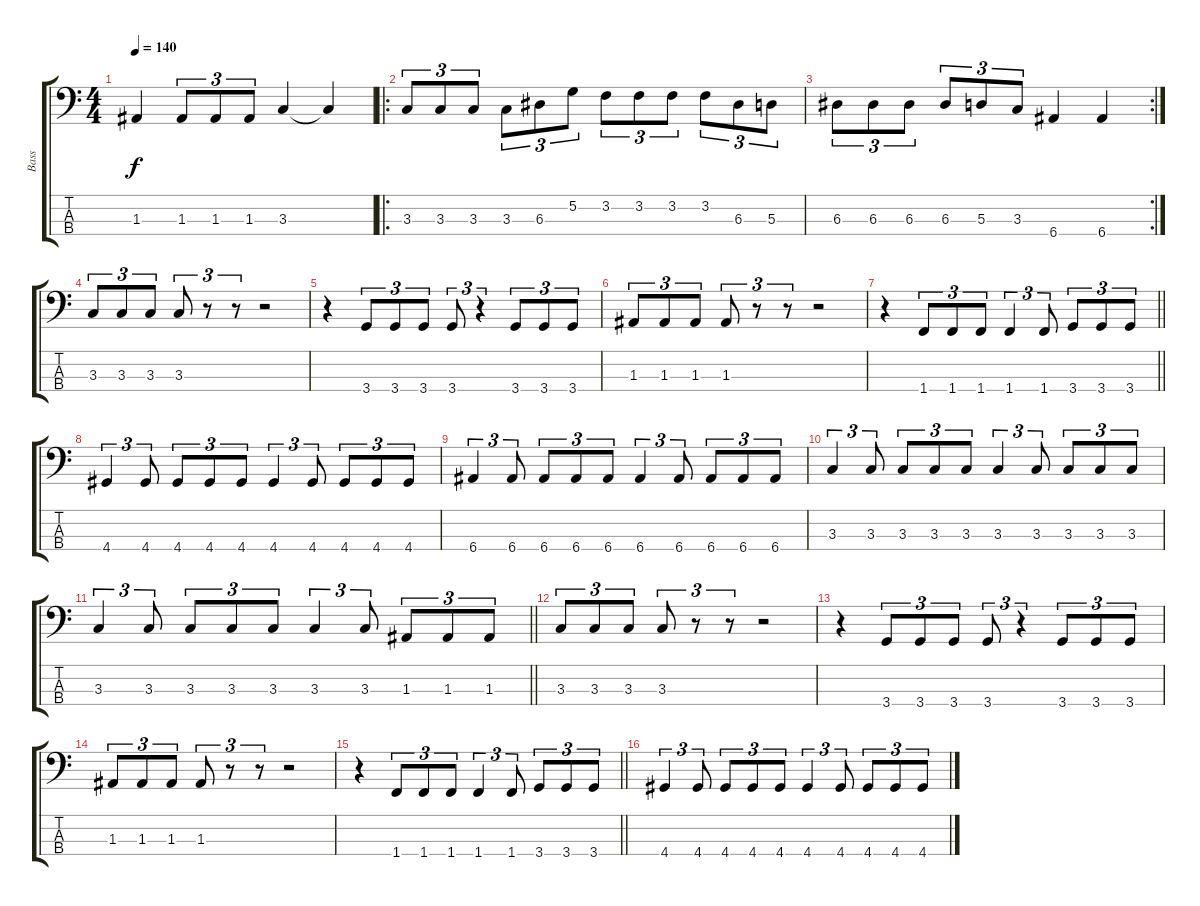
\track ("Bass" "Bass") {instrument electricbasspick}
\staff {score tabs}
\tuning (G2 D2 A1 E1) {hide}
\ts (4 4)
\tempo 140
\clef f4
\ks c
1.3.4{dy f} 1.3.8{tu (3 2)} 1.3.8{tu (3 2)} 1.3.8{tu (3 2)} 3.3.4 3.3{t}.4 |
\ro
3.3.8{tu (3 2)} 3.3.8{tu (3 2)} 3.3.8{tu (3 2)} 3.3.8{tu (3 2)} 6.3.8{tu (3 2)} 5.2.8{tu (3 2)} 3.2.8{tu (3 2)} 3.2.8{tu (3 2)} 3.2.8{tu (3 2)} 3.2.8{tu (3 2)} 6.3.8{tu (3 2)} 5.3.8{tu (3 2)} |
\rc 2
6.3.8{tu (3 2)} 6.3.8{tu (3 2)} 6.3.8{tu (3 2)} 6.3.8{tu (3 2)} 5.3.8{tu (3 2)} 3.3.8{tu (3 2)} 6.4.4 6.4.4 |
3.3.8{tu (3 2)} 3.3.8{tu (3 2)} 3.3.8{tu (3 2)} 3.3.8{tu (3 2)} r.8{tu (3 2)} r.8{tu (3 2)} r.2 |
r.4 3.4.8{tu (3 2)} 3.4.8{tu (3 2)} 3.4.8{tu (3 2)} 3.4.8{tu (3 2)} r.4{tu (3 2)} 3.4.8{tu (3 2)} 3.4.8{tu (3 2)} 3.4.8{tu (3 2)} |
1.3.8{tu (3 2)} 1.3.8{tu (3 2)} 1.3.8{tu (3 2)} 1.3.8{tu (3 2)} r.8{tu (3 2)} r.8{tu (3 2)} r.2 |
\barLineRight lightlight
r.4 1.4.8{tu (3 2)} 1.4.8{tu (3 2)} 1.4.8{tu (3 2)} 1.4.4{tu (3 2)} 1.4.8{tu (3 2)} 3.4.8{tu (3 2)} 3.4.8{tu (3 2)} 3.4.8{tu (3 2)} |
4.4.4{tu (3 2)} 4.4.8{tu (3 2)} 4.4.8{tu (3 2)} 4.4.8{tu (3 2)} 4.4.8{tu (3 2)} 4.4.4{tu (3 2)} 4.4.8{tu (3 2)} 4.4.8{tu (3 2)} 4.4.8{tu (3 2)} 4.4.8{tu (3 2)} |
6.4.4{tu (3 2)} 6.4.8{tu (3 2)} 6.4.8{tu (3 2)} 6.4.8{tu (3 2)} 6.4.8{tu (3 2)} 6.4.4{tu (3 2)} 6.4.8{tu (3 2)} 6.4.8{tu (3 2)} 6.4.8{tu (3 2)} 6.4.8{tu (3 2)} |
3.3.4{tu (3 2)} 3.3.8{tu (3 2)} 3.3.8{tu (3 2)} 3.3.8{tu (3 2)} 3.3.8{tu (3 2)} 3.3.4{tu (3 2)} 3.3.8{tu (3 2)} 3.3.8{tu (3 2)} 3.3.8{tu (3 2)} 3.3.8{tu (3 2)} |
\barLineRight lightlight
3.3.4{tu (3 2)} 3.3.8{tu (3 2)} 3.3.8{tu (3 2)} 3.3.8{tu (3 2)} 3.3.8{tu (3 2)} 3.3.4{tu (3 2)} 3.3.8{tu (3 2)} 1.3.8{tu (3 2)} 1.3.8{tu (3 2)} 1.3.8{tu (3 2)} |
3.3.8{tu (3 2)} 3.3.8{tu (3 2)} 3.3.8{tu (3 2)} 3.3.8{tu (3 2)} r.8{tu (3 2)} r.8{tu (3 2)} r.2 |
r.4 3.4.8{tu (3 2)} 3.4.8{tu (3 2)} 3.4.8{tu (3 2)} 3.4.8{tu (3 2)} r.4{tu (3 2)} 3.4.8{tu (3 2)} 3.4.8{tu (3 2)} 3.4.8{tu (3 2)} |
1.3.8{tu (3 2)} 1.3.8{tu (3 2)} 1.3.8{tu (3 2)} 1.3.8{tu (3 2)} r.8{tu (3 2)} r.8{tu (3 2)} r.2 |
\barLineRight lightlight
r.4 1.4.8{tu (3 2)} 1.4.8{tu (3 2)} 1.4.8{tu (3 2)} 1.4.4{tu (3 2)} 1.4.8{tu (3 2)} 3.4.8{tu (3 2)} 3.4.8{tu (3 2)} 3.4.8{tu (3 2)} |
4.4.4{tu (3 2)} 4.4.8{tu (3 2)} 4.4.8{tu (3 2)} 4.4.8{tu (3 2)} 4.4.8{tu (3 2)} 4.4.4{tu (3 2)} 4.4.8{tu (3 2)} 4.4.8{tu (3 2)} 4.4.8{tu (3 2)} 4.4.8{tu (3 2)}
